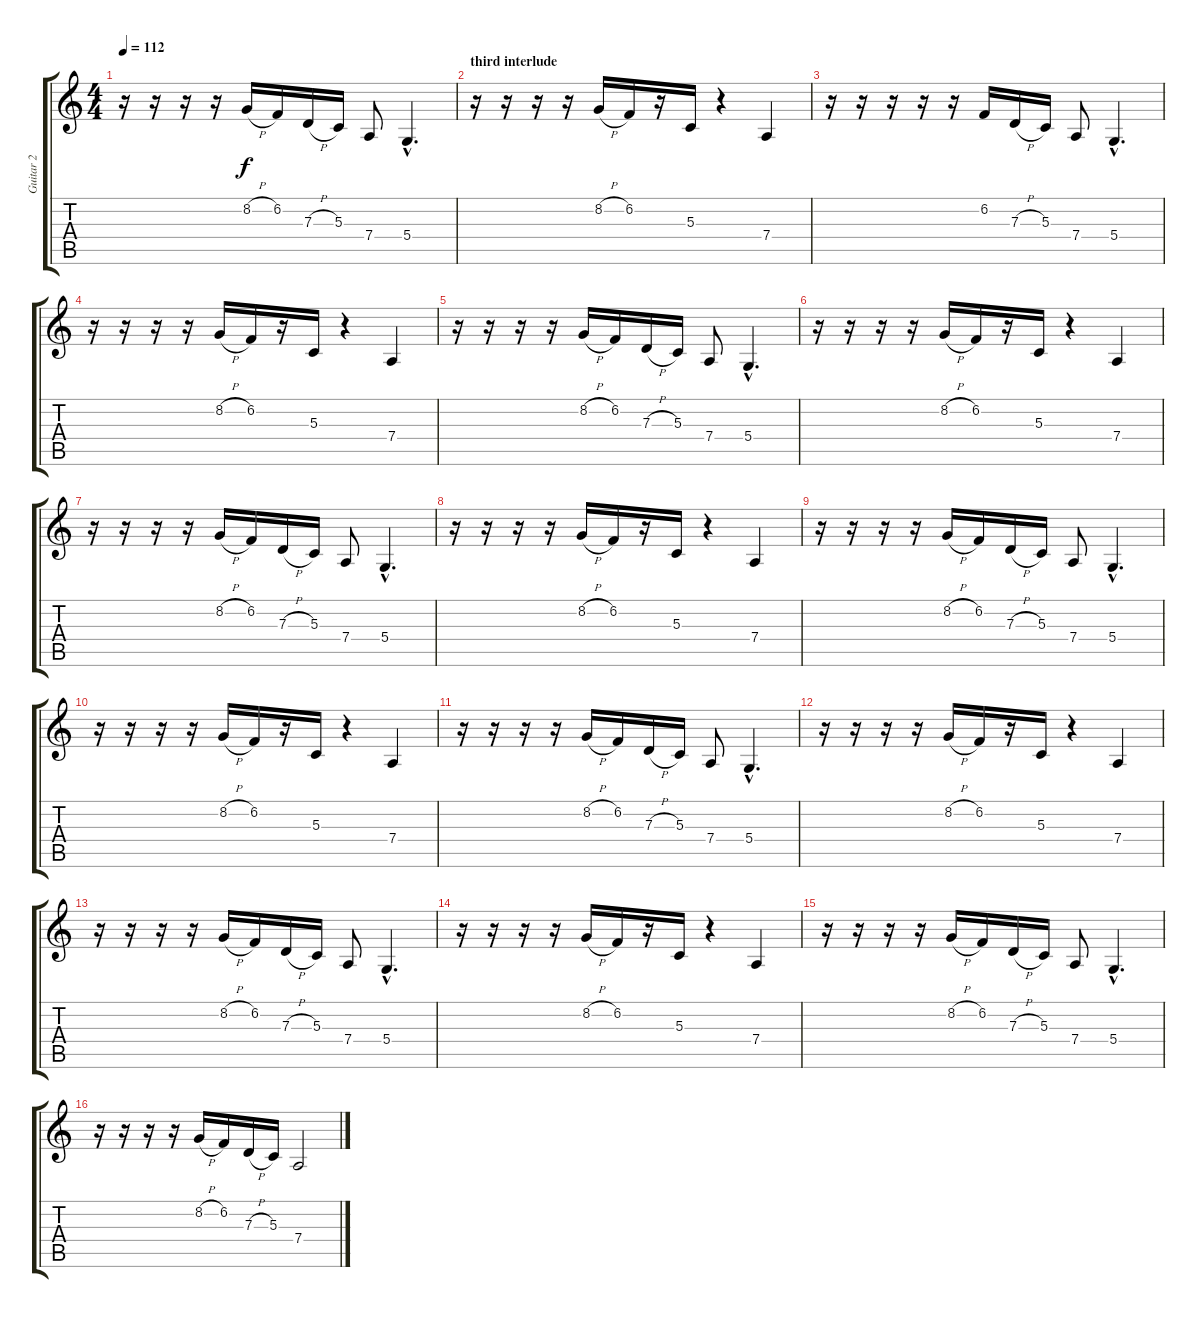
\track ("Guitar 2 " "Guitar 2 ") {instrument lead6voice}
\staff {score tabs}
\tuning (E4 B3 G3 D3 A2 E2) {hide}
\ts (4 4)
\tempo 112
\clef g2
\ks c
r.16{dy f} r.16 r.16 r.16 8.2{h}.16 6.2.16 7.3{h}.16 5.3.16 7.4.8 5.4{hac}.4{d} |
\section ("" "third interlude")
r.16 r.16 r.16 r.16 8.2{h}.16 6.2.16 r.16 5.3.16 r.4 7.4.4 |
r.16 r.16 r.16 r.16 r.16 6.2.16 7.3{h}.16 5.3.16 7.4.8 5.4{hac}.4{d} |
r.16 r.16 r.16 r.16 8.2{h}.16 6.2.16 r.16 5.3.16 r.4 7.4.4 |
r.16 r.16 r.16 r.16 8.2{h}.16 6.2.16 7.3{h}.16 5.3.16 7.4.8 5.4{hac}.4{d} |
r.16 r.16 r.16 r.16 8.2{h}.16 6.2.16 r.16 5.3.16 r.4 7.4.4 |
r.16 r.16 r.16 r.16 8.2{h}.16 6.2.16 7.3{h}.16 5.3.16 7.4.8 5.4{hac}.4{d} |
r.16 r.16 r.16 r.16 8.2{h}.16 6.2.16 r.16 5.3.16 r.4 7.4.4 |
r.16 r.16 r.16 r.16 8.2{h}.16 6.2.16 7.3{h}.16 5.3.16 7.4.8 5.4{hac}.4{d} |
r.16 r.16 r.16 r.16 8.2{h}.16 6.2.16 r.16 5.3.16 r.4 7.4.4 |
r.16 r.16 r.16 r.16 8.2{h}.16 6.2.16 7.3{h}.16 5.3.16 7.4.8 5.4{hac}.4{d} |
r.16 r.16 r.16 r.16 8.2{h}.16 6.2.16 r.16 5.3.16 r.4 7.4.4 |
r.16 r.16 r.16 r.16 8.2{h}.16 6.2.16 7.3{h}.16 5.3.16 7.4.8 5.4{hac}.4{d} |
r.16 r.16 r.16 r.16 8.2{h}.16 6.2.16 r.16 5.3.16 r.4 7.4.4 |
r.16 r.16 r.16 r.16 8.2{h}.16 6.2.16 7.3{h}.16 5.3.16 7.4.8 5.4{hac}.4{d} |
r.16 r.16 r.16 r.16 8.2{h}.16 6.2.16 7.3{h}.16 5.3.16 7.4.2
